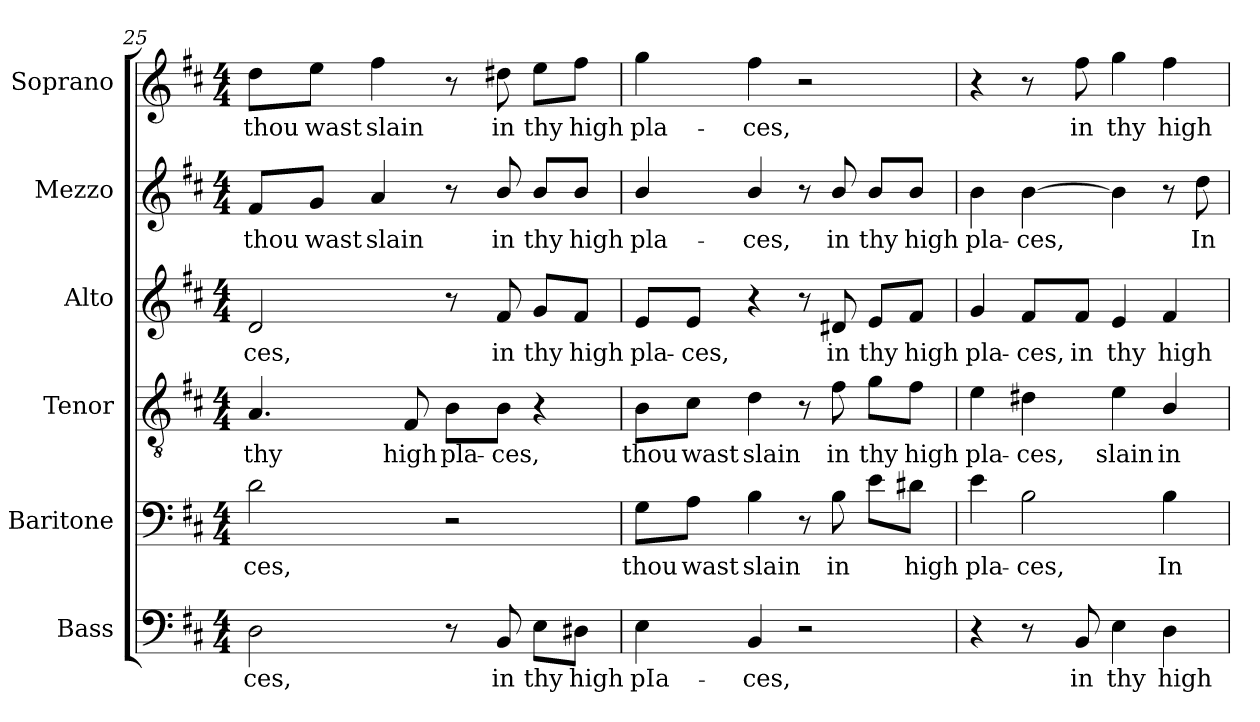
**kern	**text	**kern	**text	**kern	**text	**kern	**text	**kern	**text	**kern	**text
*part6	*part6	*part5	*part5	*part4	*part4	*part3	*part3	*part2	*part2	*part1	*part1
*staff6	*staff6	*staff5	*staff5	*staff4	*staff4	*staff3	*staff3	*staff2	*staff2	*staff1	*staff1
*I"Bass	*	*I"Baritone	*	*I"Tenor	*	*I"Alto	*	*I"Mezzo	*	*I"Soprano	*
*I'B	*	*I'Bar	*	*I'T.	*	*I'A	*	*I'M	*	*I'S	*
!!LO:PB:g=z
*clefF4	*	*clefF4	*	*clefGv2	*	*clefG2	*	*clefG2	*	*clefG2	*
*	*	*	*	*ITrd7c12	*	*	*	*	*	*	*
*k[f#c#]	*	*k[f#c#]	*	*k[f#c#]	*	*k[f#c#]	*	*k[f#c#]	*	*k[f#c#]	*
*D:	*	*D:	*	*D:	*	*D:	*	*D:	*	*D:	*
*M4/4	*	*M4/4	*	*M4/4	*	*M4/4	*	*M4/4	*	*M4/4	*
=25	=25	=25	=25	=25	=25	=25	=25	=25	=25	=25	=25
!	!LO:LY:b:color=#000000	!	!	!	!	!	!	!	!	!	!
!	!	!	!LO:LY:b:color=#000000	!	!	!	!	!	!	!	!
!	!	!	!	!	!LO:LY:b:color=#000000	!	!	!	!	!	!
!	!	!	!	!	!	!	!LO:LY:b:color=#000000	!	!	!	!
!	!	!	!	!	!	!	!	!	!LO:LY:b:color=#000000	!	!
!	!	!	!	!	!	!	!	!	!	!	!LO:LY:b:color=#000000
2Di\	-ces,	2di\	ces,	4.AAi/	thy	2di/	ces,	8f#i/L	thou	8ddi\L	thou
!	!	!	!	!	!	!	!	!	!LO:LY:b:color=#000000	!	!
!	!	!	!	!	!	!	!	!	!	!	!LO:LY:b:color=#000000
.	.	.	.	.	.	.	.	8gi/J	wast	8eei\J	wast
!	!	!	!	!	!	!	!	!	!LO:LY:b:color=#000000	!	!
!	!	!	!	!	!	!	!	!	!	!	!LO:LY:b:color=#000000
.	.	.	.	.	.	.	.	4ai/	slain	4ff#i\	slain
!	!	!	!	!	!LO:LY:b:color=#000000	!	!	!	!	!	!
.	.	.	.	8FF#i/	high	.	.	.	.	.	.
!	!	!	!	!	!LO:LY:b:color=#000000	!	!	!	!	!	!
8r	.	2r	.	8BBi\L	pla-	8r	.	8r	.	8r	.
!	!LO:LY:b:color=#000000	!	!	!	!	!	!	!	!	!	!
!	!	!	!	!	!LO:LY:b:color=#000000	!	!	!	!	!	!
!	!	!	!	!	!	!	!LO:LY:b:color=#000000	!	!	!	!
!	!	!	!	!	!	!	!	!	!LO:LY:b:color=#000000	!	!
!	!	!	!	!	!	!	!	!	!	!	!LO:LY:b:color=#000000
8BBi/	in	.	.	8BBi\J	ces,	8f#i/	in	8bi/	in	8dd#Xi\	in
!	!LO:LY:b:color=#000000	!	!	!	!	!	!	!	!	!	!
!	!	!	!	!	!	!	!LO:LY:b:color=#000000	!	!	!	!
!	!	!	!	!	!	!	!	!	!LO:LY:b:color=#000000	!	!
!	!	!	!	!	!	!	!	!	!	!	!LO:LY:b:color=#000000
8Ei\L	thy	.	.	4r	.	8gi/L	thy	8bi/L	thy	8eei\L	thy
!	!LO:LY:b:color=#000000	!	!	!	!	!	!	!	!	!	!
!	!	!	!	!	!	!	!LO:LY:b:color=#000000	!	!	!	!
!	!	!	!	!	!	!	!	!	!LO:LY:b:color=#000000	!	!
!	!	!	!	!	!	!	!	!	!	!	!LO:LY:b:color=#000000
8D#Xi\J	high	.	.	.	.	8f#i/J	high	8bi/J	high	8ff#i\J	high
=26	=26	=26	=26	=26	=26	=26	=26	=26	=26	=26	=26
!	!LO:LY:b:color=#000000	!	!	!	!	!	!	!	!	!	!
!	!	!	!LO:LY:b:color=#000000	!	!	!	!	!	!	!	!
!	!	!	!	!	!LO:LY:b:color=#000000	!	!	!	!	!	!
!	!	!	!	!	!	!	!LO:LY:b:color=#000000	!	!	!	!
!	!	!	!	!	!	!	!	!	!LO:LY:b:color=#000000	!	!
!	!	!	!	!	!	!	!	!	!	!	!LO:LY:b:color=#000000
4Ei\	pIa-	8Gi\L	thou	8BBi\L	thou	8ei/L	pla-	4bi/	pla-	4ggi\	pla-
!	!	!	!LO:LY:b:color=#000000	!	!	!	!	!	!	!	!
!	!	!	!	!	!LO:LY:b:color=#000000	!	!	!	!	!	!
!	!	!	!	!	!	!	!LO:LY:b:color=#000000	!	!	!	!
.	.	8Ai\J	wast	8C#i\J	wast	8ei/J	ces,	.	.	.	.
!	!LO:LY:b:color=#000000	!	!	!	!	!	!	!	!	!	!
!	!	!	!LO:LY:b:color=#000000	!	!	!	!	!	!	!	!
!	!	!	!	!	!LO:LY:b:color=#000000	!	!	!	!	!	!
!	!	!	!	!	!	!	!	!	!LO:LY:b:color=#000000	!	!
!	!	!	!	!	!	!	!	!	!	!	!LO:LY:b:color=#000000
4BBi/	ces,	4Bi\	slain	4Di\	slain	4r	.	4bi/	ces,	4ff#i\	ces,
2r	.	8r	.	8r	.	8r	.	8r	.	2r	.
!	!	!	!LO:LY:b:color=#000000	!	!	!	!	!	!	!	!
!	!	!	!	!	!LO:LY:b:color=#000000	!	!	!	!	!	!
!	!	!	!	!	!	!	!LO:LY:b:color=#000000	!	!	!	!
!	!	!	!	!	!	!	!	!	!LO:LY:b:color=#000000	!	!
.	.	8Bi\	in	8F#i\	in	8d#Xi/	in	8bi/	in	.	.
!	!	!	!	!	!LO:LY:b:color=#000000	!	!	!	!	!	!
!	!	!	!	!	!	!	!LO:LY:b:color=#000000	!	!	!	!
!	!	!	!	!	!	!	!	!	!LO:LY:b:color=#000000	!	!
.	.	8ei\L	.	8Gi\L	thy	8ei/L	thy	8bi/L	thy	.	.
!	!	!	!LO:LY:b:color=#000000	!	!	!	!	!	!	!	!
!	!	!	!	!	!LO:LY:b:color=#000000	!	!	!	!	!	!
!	!	!	!	!	!	!	!LO:LY:b:color=#000000	!	!	!	!
!	!	!	!	!	!	!	!	!	!LO:LY:b:color=#000000	!	!
.	.	8d#Xi\J	high	8F#i\J	high	8f#i/J	high	8bi/J	high	.	.
=27	=27	=27	=27	=27	=27	=27	=27	=27	=27	=27	=27
!	!	!	!LO:LY:b:color=#000000	!	!	!	!	!	!	!	!
!	!	!	!	!	!LO:LY:b:color=#000000	!	!	!	!	!	!
!	!	!	!	!	!	!	!LO:LY:b:color=#000000	!	!	!	!
!	!	!	!	!	!	!	!	!	!LO:LY:b:color=#000000	!	!
4r	.	4ei\	pla-	4Ei\	pla-	4gi/	pla-	4bi\	pla-	4r	.
!	!	!	!LO:LY:b:color=#000000	!	!	!	!	!	!	!	!
!	!	!	!	!	!LO:LY:b:color=#000000	!	!	!	!	!	!
!	!	!	!	!	!	!	!LO:LY:b:color=#000000	!	!	!	!
!	!	!	!	!	!	!	!	!	!LO:LY:b:color=#000000	!	!
8r	.	2Bi\	ces,	4D#Xi\	-ces,	8f#i/L	ces,	[4bi\	ces,	8r	.
!	!LO:LY:b:color=#000000	!	!	!	!	!	!	!	!	!	!
!	!	!	!	!	!	!	!LO:LY:b:color=#000000	!	!	!	!
!	!	!	!	!	!	!	!	!	!	!	!LO:LY:b:color=#000000
8BBi/	in	.	.	.	.	8f#i/J	in	.	.	8ff#i\	in
!	!LO:LY:b:color=#000000	!	!	!	!	!	!	!	!	!	!
!	!	!	!	!	!LO:LY:b:color=#000000	!	!	!	!	!	!
!	!	!	!	!	!	!	!LO:LY:b:color=#000000	!	!	!	!
!	!	!	!	!	!	!	!	!	!	!	!LO:LY:b:color=#000000
4Ei\	thy	.	.	4Ei\	slain	4ei/	thy	4bi\]	.	4ggi\	thy
!	!LO:LY:b:color=#000000	!	!	!	!	!	!	!	!	!	!
!	!	!	!LO:LY:b:color=#000000	!	!	!	!	!	!	!	!
!	!	!	!	!	!LO:LY:b:color=#000000	!	!	!	!	!	!
!	!	!	!	!	!	!	!LO:LY:b:color=#000000	!	!	!	!
!	!	!	!	!	!	!	!	!	!	!	!LO:LY:b:color=#000000
4Di\	high	4Bi\	In	4BBi/	in	4f#i/	high	8r	.	4ff#i\	high
!	!	!	!	!	!	!	!	!	!LO:LY:b:color=#000000	!	!
.	.	.	.	.	.	.	.	8ddi\	In	.	.
=	=	=	=	=	=	=	=	=	=	=	=
*-	*-	*-	*-	*-	*-	*-	*-	*-	*-	*-	*-
